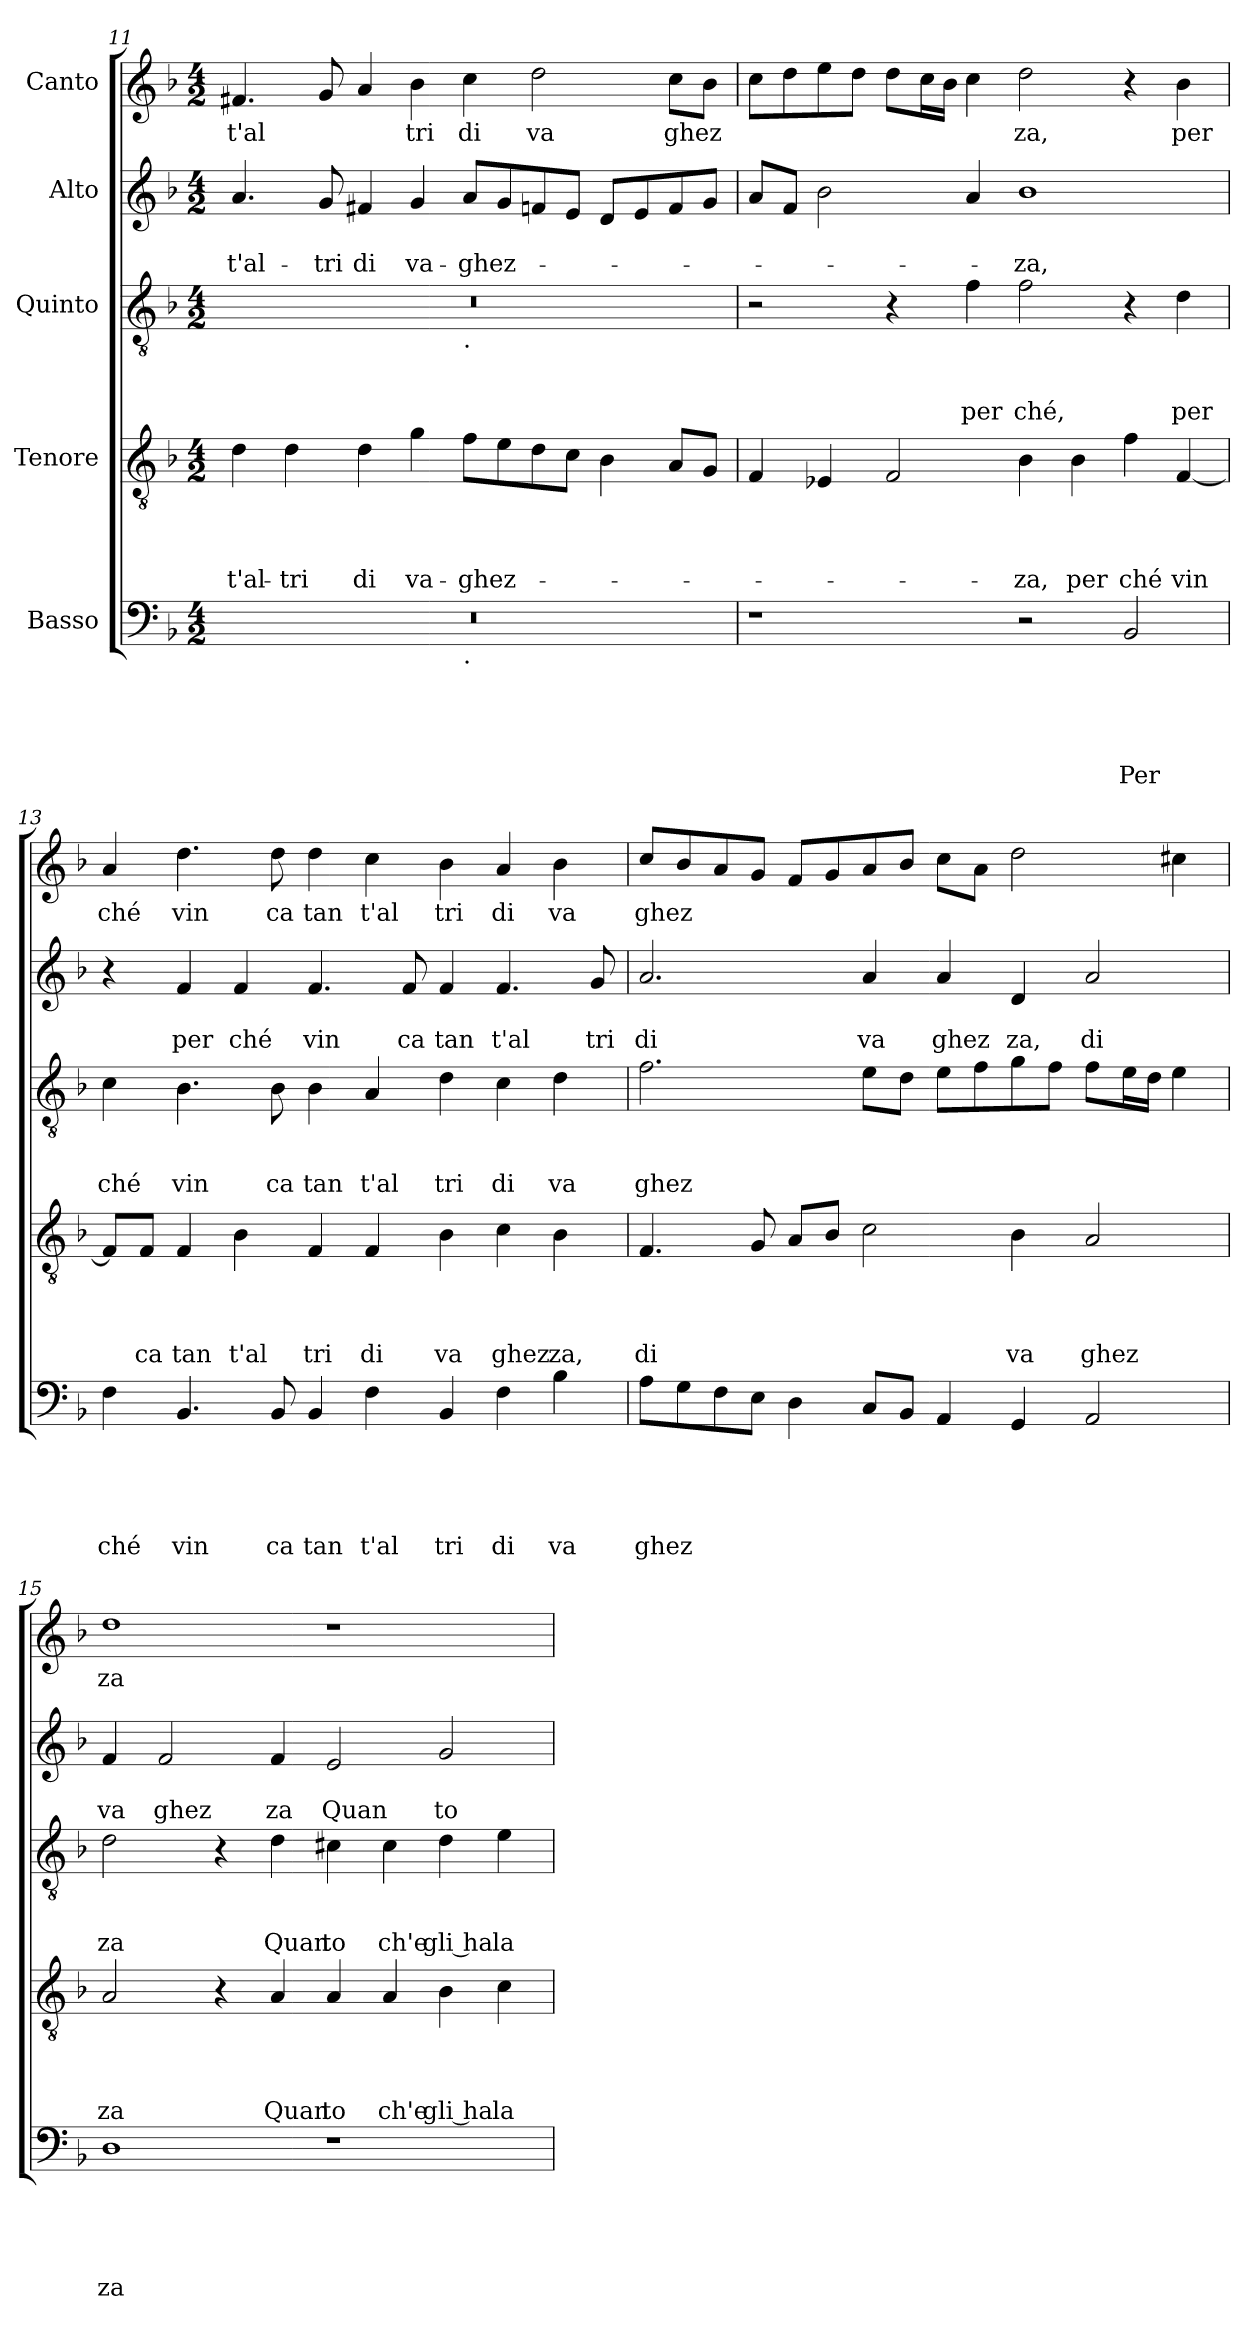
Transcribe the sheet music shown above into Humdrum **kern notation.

**kern	**text	**text	**text	**text	**text	**kern	**text	**text	**text	**text	**kern	**text	**text	**text	**kern	**text	**text	**kern	**text
*part5	*part5	*part5	*part5	*part5	*part5	*part4	*part4	*part4	*part4	*part4	*part3	*part3	*part3	*part3	*part2	*part2	*part2	*part1	*part1
*staff5	*staff5	*staff5	*staff5	*staff5	*staff5	*staff4	*staff4	*staff4	*staff4	*staff4	*staff3	*staff3	*staff3	*staff3	*staff2	*staff2	*staff2	*staff1	*staff1
*I"Basso	*	*	*	*	*	*I"Tenore	*	*	*	*	*I"Quinto	*	*	*	*I"Alto	*	*	*I"Canto	*
*clefF4	*	*	*	*	*	*clefGv2	*	*	*	*	*clefGv2	*	*	*	*clefG2	*	*	*clefG2	*
*ITrd-3c-5	*	*	*	*	*	*ITrd-3c-5	*	*	*	*	*ITrd-3c-5	*	*	*	*ITrd-3c-5	*	*	*	*
*k[b-e-]	*	*	*	*	*	*k[b-e-]	*	*	*	*	*k[b-e-]	*	*	*	*k[b-e-]	*	*	*k[b-]	*
*B-:	*	*	*	*	*	*B-:	*	*	*	*	*B-:	*	*	*	*B-:	*	*	*F:	*
*M4/2	*	*	*	*	*	*M4/2	*	*	*	*	*M4/2	*	*	*	*M4/2	*	*	*M4/2	*
=11	=11	=11	=11	=11	=11	=11	=11	=11	=11	=11	=11	=11	=11	=11	=11	=11	=11	=11	=11
!	!	!	!	!	!	!	!	!	!	!LO:LY:b	!	!	!	!	!	!	!LO:LY:b	!	!LO:LY:b
*^	*	*	*	*	*	*	*	*	*	*	*^	*	*	*	*	*	*	*	*
0r	1ryy	.	.	.	.	.	4g\	.	.	.	-t'al-	0r	1ryy	.	.	.	4.dd/	.	-t'al-	4.f#X/	t'al
!	!	!	!	!	!	!	!	!	!	!	!LO:LY:b	!	!	!	!	!	!	!	!	!	!
.	.	.	.	.	.	.	4g\	.	.	.	-tri	.	.	.	.	.	.	.	.	.	.
!	!	!	!	!	!	!	!	!	!	!	!	!	!	!	!	!	!	!	!LO:LY:b	!	!
.	.	.	.	.	.	.	.	.	.	.	.	.	.	.	.	.	8cc/	.	-tri	8g/	.
!	!	!	!	!	!	!	!	!	!	!	!LO:LY:b	!	!	!	!	!	!	!	!LO:LY:b	!	!
.	.	.	.	.	.	.	4g\	.	.	.	di	.	.	.	.	.	4bn/	.	di	4a/	.
!	!	!	!	!	!	!	!	!	!	!	!LO:LY:b	!	!	!	!	!	!	!	!LO:LY:b	!	!LO:LY:b
.	.	.	.	.	.	.	4cc\	.	.	.	va-	.	.	.	.	.	4cc/	.	va-	4b-\	tri
!	!	!	!	!	!	!	!	!	!	!	!	!	!LO:TX:b:t=.	!	!	!	!	!	!	!	!
!	!LO:TX:b:t=.	!	!	!	!	!	!	!	!	!	!	!	!	!	!	!	!	!	!	!	!
!	!	!	!	!	!	!	!	!	!	!	!LO:LY:b	!	!	!	!	!	!	!	!LO:LY:b	!	!LO:LY:b
.	1ryy	.	.	.	.	.	8b-\L	.	.	.	-ghez-	.	1ryy	.	.	.	8dd/L	.	-ghez-	4cc\	di
.	.	.	.	.	.	.	8a\	.	.	.	.	.	.	.	.	.	8cc/	.	.	.	.
!	!	!	!	!	!	!	!	!	!	!	!	!	!	!	!	!	!	!	!	!	!LO:LY:b
.	.	.	.	.	.	.	8g\	.	.	.	.	.	.	.	.	.	8b-X/	.	.	2dd\	va
.	.	.	.	.	.	.	8f\J	.	.	.	.	.	.	.	.	.	8a/J	.	.	.	.
.	.	.	.	.	.	.	4e-\	.	.	.	.	.	.	.	.	.	8g/L	.	.	.	.
.	.	.	.	.	.	.	.	.	.	.	.	.	.	.	.	.	8a/	.	.	.	.
!	!	!	!	!	!	!	!	!	!	!	!	!	!	!	!	!	!	!	!	!	!LO:LY:b
.	.	.	.	.	.	.	8d/L	.	.	.	.	.	.	.	.	.	8b-/	.	.	8cc\L	ghez
.	.	.	.	.	.	.	8c/J	.	.	.	.	.	.	.	.	.	8cc/J	.	.	8b-\J	.
*v	*v	*	*	*	*	*	*	*	*	*	*	*v	*v	*	*	*	*	*	*	*	*
!!LO:PB:g=z
=12	=12	=12	=12	=12	=12	=12	=12	=12	=12	=12	=12	=12	=12	=12	=12	=12	=12	=12	=12
1r	.	.	.	.	.	4B-/	.	.	.	.	2r	.	.	.	8dd/L	.	.	8cc\L	.
.	.	.	.	.	.	.	.	.	.	.	.	.	.	.	8b-/J	.	.	8dd\	.
.	.	.	.	.	.	4A-X/	.	.	.	.	.	.	.	.	2ee-\	.	.	8ee\	.
.	.	.	.	.	.	.	.	.	.	.	.	.	.	.	.	.	.	8dd\J	.
.	.	.	.	.	.	2B-/	.	.	.	.	4r	.	.	.	.	.	.	8dd\L	.
.	.	.	.	.	.	.	.	.	.	.	.	.	.	.	.	.	.	16cc\L	.
.	.	.	.	.	.	.	.	.	.	.	.	.	.	.	.	.	.	16b-\JJ	.
!	!	!	!	!	!	!	!	!	!	!	!	!	!	!LO:LY:b	!	!	!	!	!
.	.	.	.	.	.	.	.	.	.	.	4b-\	.	.	per	4dd/	.	.	4cc\	.
!	!	!	!	!	!	!	!	!	!	!LO:LY:b	!	!	!	!LO:LY:b	!	!	!LO:LY:b	!	!LO:LY:b
2r	.	.	.	.	.	4e-\	.	.	.	-za,	2b-\	.	.	ché,	1ee-	.	-za,	2dd\	za,
!	!	!	!	!	!	!	!	!	!	!LO:LY:b	!	!	!	!	!	!	!	!	!
.	.	.	.	.	.	4e-\	.	.	.	per	.	.	.	.	.	.	.	.	.
!	!	!	!	!	!LO:LY:b	!	!	!	!	!LO:LY:b	!	!	!	!	!	!	!	!	!
2E-/	.	.	.	.	Per	4b-\	.	.	.	ché	4r	.	.	.	.	.	.	4r	.
!	!	!	!	!	!	!	!	!	!	!LO:LY:b	!	!	!	!LO:LY:b	!	!	!	!	!LO:LY:b
.	.	.	.	.	.	[<4B-/	.	.	.	vin	4g\	.	.	per	.	.	.	4b-\	per
=13	=13	=13	=13	=13	=13	=13	=13	=13	=13	=13	=13	=13	=13	=13	=13	=13	=13	=13	=13
!	!	!	!	!	!LO:LY:b	!	!	!	!	!	!	!	!	!LO:LY:b	!	!	!	!	!LO:LY:b
4B-\	.	.	.	.	ché	8B-/L]	.	.	.	.	4f\	.	.	ché	4r	.	.	4a/	ché
!	!	!	!	!	!	!	!	!	!	!LO:LY:b	!	!	!	!	!	!	!	!	!
.	.	.	.	.	.	8B-/J	.	.	.	ca	.	.	.	.	.	.	.	.	.
!	!	!	!	!	!LO:LY:b	!	!	!	!	!LO:LY:b	!	!	!	!LO:LY:b	!	!	!LO:LY:b	!	!LO:LY:b
4.E-/	.	.	.	.	vin	4B-/	.	.	.	tan	4.e-\	.	.	vin	4b-/	.	per	4.dd\	vin
!	!	!	!	!	!	!	!	!	!	!LO:LY:b	!	!	!	!	!	!	!LO:LY:b	!	!
.	.	.	.	.	.	4e-\	.	.	.	t'al	.	.	.	.	4b-/	.	ché	.	.
!	!	!	!	!	!LO:LY:b	!	!	!	!	!	!	!	!	!LO:LY:b	!	!	!	!	!LO:LY:b
8E-/	.	.	.	.	ca	.	.	.	.	.	8e-\	.	.	ca	.	.	.	8dd\	ca
!	!	!	!	!	!LO:LY:b	!	!	!	!	!LO:LY:b	!	!	!	!LO:LY:b	!	!	!LO:LY:b	!	!LO:LY:b
4E-/	.	.	.	.	tan	4B-/	.	.	.	tri	4e-\	.	.	tan	4.b-/	.	vin	4dd\	tan
!	!	!	!	!	!LO:LY:b	!	!	!	!	!LO:LY:b	!	!	!	!LO:LY:b	!	!	!	!	!LO:LY:b
4B-\	.	.	.	.	t'al	4B-/	.	.	.	di	4d/	.	.	t'al	.	.	.	4cc\	t'al
!	!	!	!	!	!	!	!	!	!	!	!	!	!	!	!	!	!LO:LY:b	!	!
.	.	.	.	.	.	.	.	.	.	.	.	.	.	.	8b-/	.	ca	.	.
!	!	!	!	!	!LO:LY:b	!	!	!	!	!LO:LY:b	!	!	!	!LO:LY:b	!	!	!LO:LY:b	!	!LO:LY:b
4E-/	.	.	.	.	tri	4e-\	.	.	.	va	4g\	.	.	tri	4b-/	.	tan	4b-\	tri
!	!	!	!	!	!LO:LY:b	!	!	!	!	!LO:LY:b	!	!	!	!LO:LY:b	!	!	!LO:LY:b	!	!LO:LY:b
4B-\	.	.	.	.	di	4f\	.	.	.	ghez	4f\	.	.	di	4.b-/	.	t'al	4a/	di
!	!	!	!	!	!LO:LY:b	!	!	!	!	!LO:LY:b	!	!	!	!LO:LY:b	!	!	!	!	!LO:LY:b
4e-\	.	.	.	.	va	4e-\	.	.	.	za,	4g\	.	.	va	.	.	.	4b-\	va
!	!	!	!	!	!	!	!	!	!	!	!	!	!	!	!	!	!LO:LY:b	!	!
.	.	.	.	.	.	.	.	.	.	.	.	.	.	.	8cc/	.	tri	.	.
=14	=14	=14	=14	=14	=14	=14	=14	=14	=14	=14	=14	=14	=14	=14	=14	=14	=14	=14	=14
!	!	!	!	!	!LO:LY:b	!	!	!	!	!LO:LY:b	!	!	!	!LO:LY:b	!	!	!LO:LY:b	!	!LO:LY:b
8d\L	.	.	.	.	ghez	4.B-/	.	.	.	di	2.b-\	.	.	ghez	2.dd/	.	di	8cc/L	ghez
8c\	.	.	.	.	.	.	.	.	.	.	.	.	.	.	.	.	.	8b-/	.
8B-\	.	.	.	.	.	.	.	.	.	.	.	.	.	.	.	.	.	8a/	.
8A\J	.	.	.	.	.	8c/	.	.	.	.	.	.	.	.	.	.	.	8g/J	.
4G\	.	.	.	.	.	8d/L	.	.	.	.	.	.	.	.	.	.	.	8f/L	.
.	.	.	.	.	.	8e-/J	.	.	.	.	.	.	.	.	.	.	.	8g/	.
!	!	!	!	!	!	!	!	!	!	!	!	!	!	!	!	!	!LO:LY:b	!	!
8F/L	.	.	.	.	.	2f\	.	.	.	.	8a\L	.	.	.	4dd/	.	va	8a/	.
8E-/J	.	.	.	.	.	.	.	.	.	.	8g\J	.	.	.	.	.	.	8b-/J	.
!	!	!	!	!	!	!	!	!	!	!	!	!	!	!	!	!	!LO:LY:b	!	!
4D/	.	.	.	.	.	.	.	.	.	.	8a\L	.	.	.	4dd/	.	ghez	8cc\L	.
.	.	.	.	.	.	.	.	.	.	.	8b-\	.	.	.	.	.	.	8a\J	.
!	!	!	!	!	!	!	!	!	!	!LO:LY:b	!	!	!	!	!	!	!LO:LY:b	!	!
4C/	.	.	.	.	.	4e-\	.	.	.	va	8cc\	.	.	.	4g/	.	za,	2dd\	.
.	.	.	.	.	.	.	.	.	.	.	8b-\J	.	.	.	.	.	.	.	.
!	!	!	!	!	!	!	!	!	!	!LO:LY:b	!	!	!	!	!	!	!LO:LY:b	!	!
2D/	.	.	.	.	.	2d/	.	.	.	ghez	8b-\L	.	.	.	2dd/	.	di	.	.
.	.	.	.	.	.	.	.	.	.	.	16a\L	.	.	.	.	.	.	.	.
.	.	.	.	.	.	.	.	.	.	.	16g\JJ	.	.	.	.	.	.	.	.
.	.	.	.	.	.	.	.	.	.	.	4a\	.	.	.	.	.	.	4cc#X\	.
=15	=15	=15	=15	=15	=15	=15	=15	=15	=15	=15	=15	=15	=15	=15	=15	=15	=15	=15	=15
!	!	!	!	!	!LO:LY:b	!	!	!	!	!LO:LY:b	!	!	!	!LO:LY:b	!	!	!LO:LY:b	!	!LO:LY:b
1G	.	.	.	.	za	2d/	.	.	.	za	2g\	.	.	za	4b-/	.	va	1dd	za
!	!	!	!	!	!	!	!	!	!	!	!	!	!	!	!	!	!LO:LY:b	!	!
.	.	.	.	.	.	.	.	.	.	.	.	.	.	.	2b-/	.	ghez	.	.
.	.	.	.	.	.	4r	.	.	.	.	4r	.	.	.	.	.	.	.	.
!	!	!	!	!	!	!	!	!	!	!LO:LY:b	!	!	!	!LO:LY:b	!	!	!LO:LY:b	!	!
.	.	.	.	.	.	4d/	.	.	.	Quan	4g\	.	.	Quan	4b-/	.	za	.	.
!	!	!	!	!	!	!	!	!	!	!LO:LY:b	!	!	!	!LO:LY:b	!	!	!LO:LY:b	!	!
1r	.	.	.	.	.	4d/	.	.	.	to	4f#X\	.	.	to	2a/	.	Quan	1r	.
!	!	!	!	!	!	!	!	!	!	!LO:LY:b	!	!	!	!LO:LY:b	!	!	!	!	!
.	.	.	.	.	.	4d/	.	.	.	ch'e	4f#\	.	.	ch'e	.	.	.	.	.
!	!	!	!	!	!	!	!	!	!	!LO:LY:b:rj	!	!	!	!LO:LY:b:rj	!	!	!LO:LY:b	!	!
.	.	.	.	.	.	4e-\	.	.	.	gli ha	4g\	.	.	gli ha	2cc/	.	to	.	.
!	!	!	!	!	!	!	!	!	!	!LO:LY:b	!	!	!	!LO:LY:b	!	!	!	!	!
.	.	.	.	.	.	4f\	.	.	.	la	4a\	.	.	la	.	.	.	.	.
=	=	=	=	=	=	=	=	=	=	=	=	=	=	=	=	=	=	=	=
*-	*-	*-	*-	*-	*-	*-	*-	*-	*-	*-	*-	*-	*-	*-	*-	*-	*-	*-	*-
